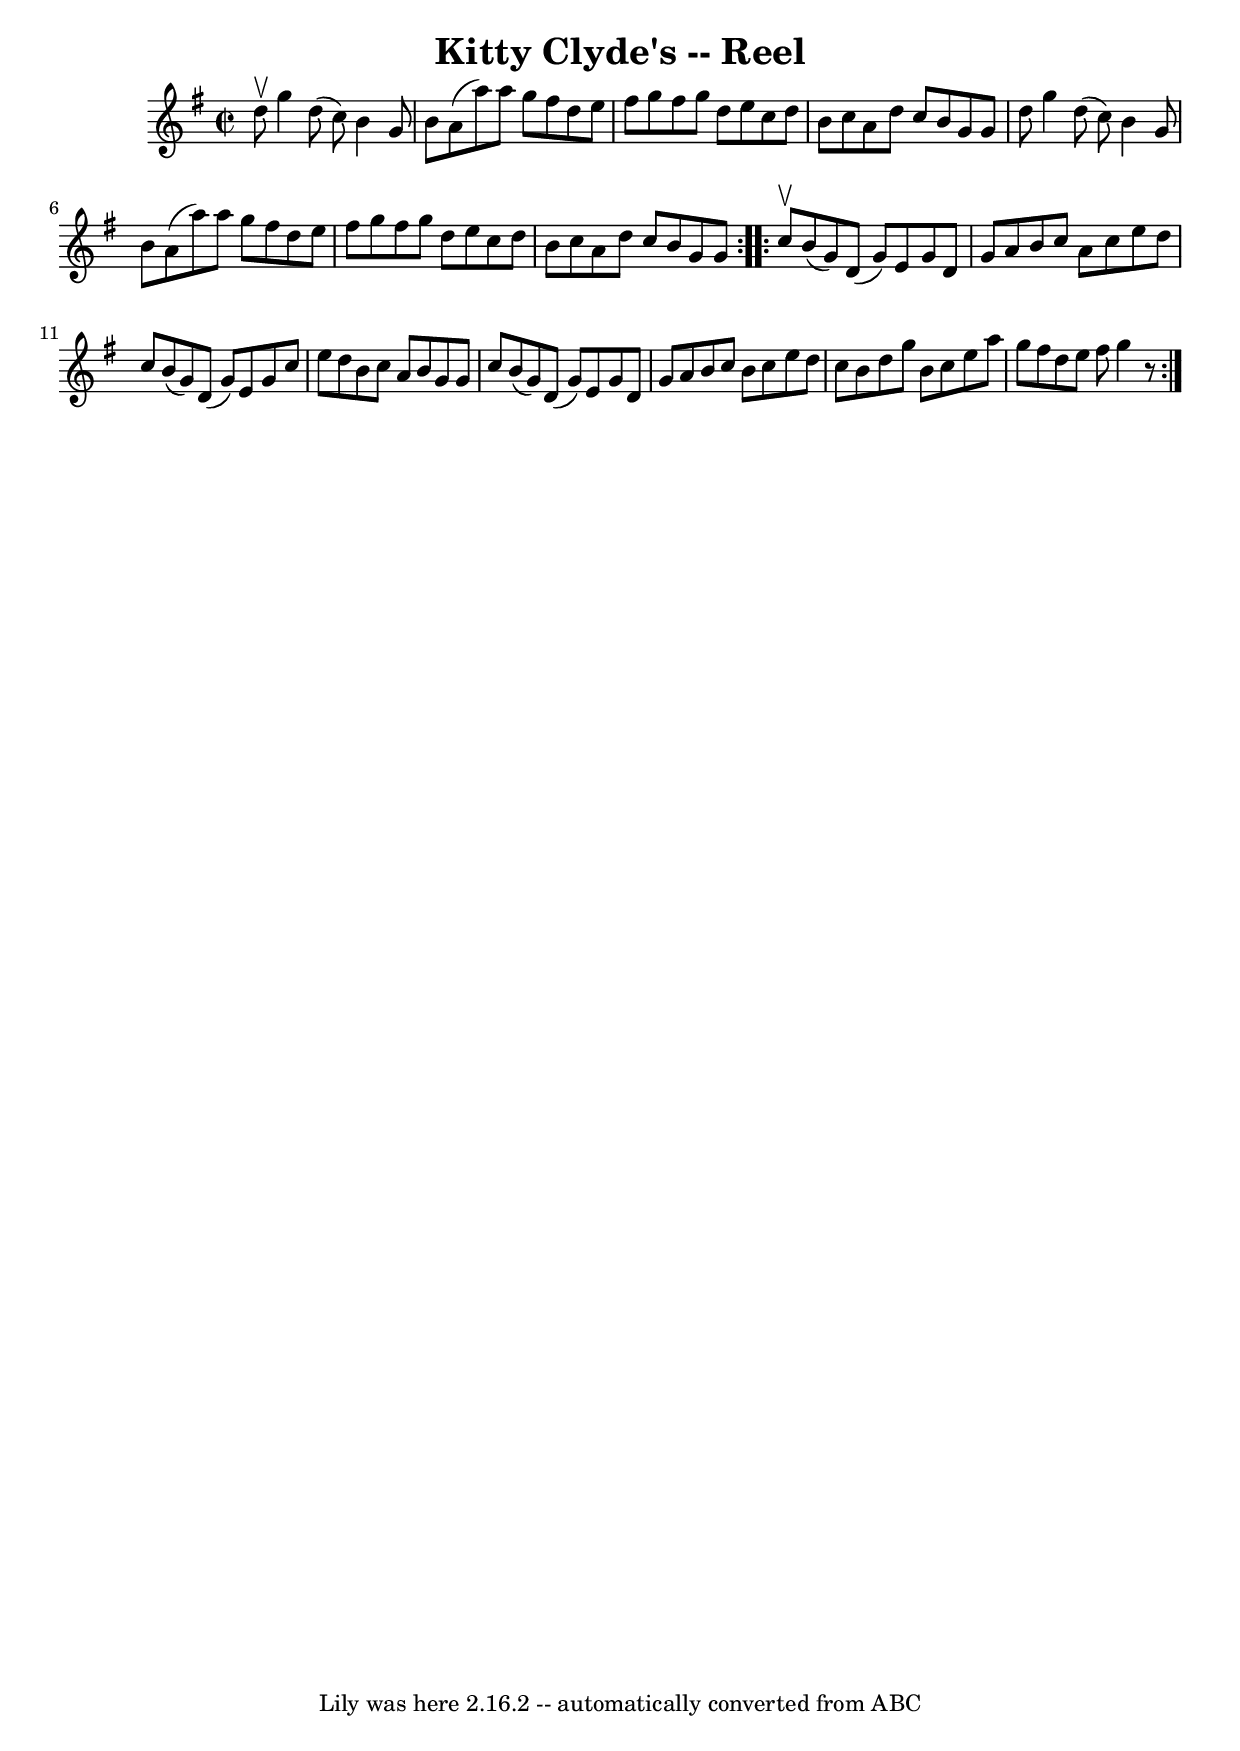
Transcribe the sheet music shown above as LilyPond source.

\version "2.16.2"
\include "Mammoth.ily"
\header {
  %% book = "Ryan's Mammoth Collection"
  crossRefNumber = "1"
  footnotes = "\\\\275"
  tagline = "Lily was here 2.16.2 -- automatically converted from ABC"
  title = "Kitty Clyde's -- Reel"

}
voicedefault =  {



  \repeat volta 2 {

    \override Staff.TimeSignature #'style = #'C
    \time 2/2 
    \key g \major     d''8^\upbow  |
    g''4 d''8 (c''8)       b'4 g'8 b'8     |
    a'8 (a''8) a''8 g''8 fis''8         d''8 e''8 fis''8     |
    g''8 fis''8 g''8 d''8 e''8         c''8 d''8 b'8     |
    c''8 a'8 d''8 c''8 b'8 g'8         g'8 d''8     |
    g''4 d''8 (c''8) b'4 g'8 b'8     |
    a'8 (a''8) a''8 g''8 fis''8 d''8 e''8 fis''8   |
    g''8 fis''8 g''8 d''8 e''8 c''8 d''8 b'8     |
    c''8 a'8 d''8 c''8 b'8 g'8 g'8    
  }     

  \repeat volta 2 {     c''8^\upbow  |
    b'8 (g'8) d'8 (g'8)      e'8 g'8 d'8 g'8     |
    a'8 b'8 c''8 a'8 c''8         e''8 d''8 c''8     |
    b'8 (g'8) d'8 (g'8) e'8         g'8 c''8 e''8     |
    d''8 b'8 c''8 a'8 b'8 g'8         g'8 c''8     |
    b'8 (g'8) d'8 (g'8) e'8 g'8         d'8 g'8     |
    a'8 b'8 c''8 b'8 c''8 e''8 d''8         c''8     |
    b'8 d''8 g''8 b'8 c''8 e''8 a''8 g''8    |
    fis''8 d''8 e''8 fis''8 g''4    r8 
  }   

}

\score{
  <<

    \context Staff="default"
    {
      \voicedefault 
      
    }

  >>
  \layout {
    
  }
  \midi {
  }

}
